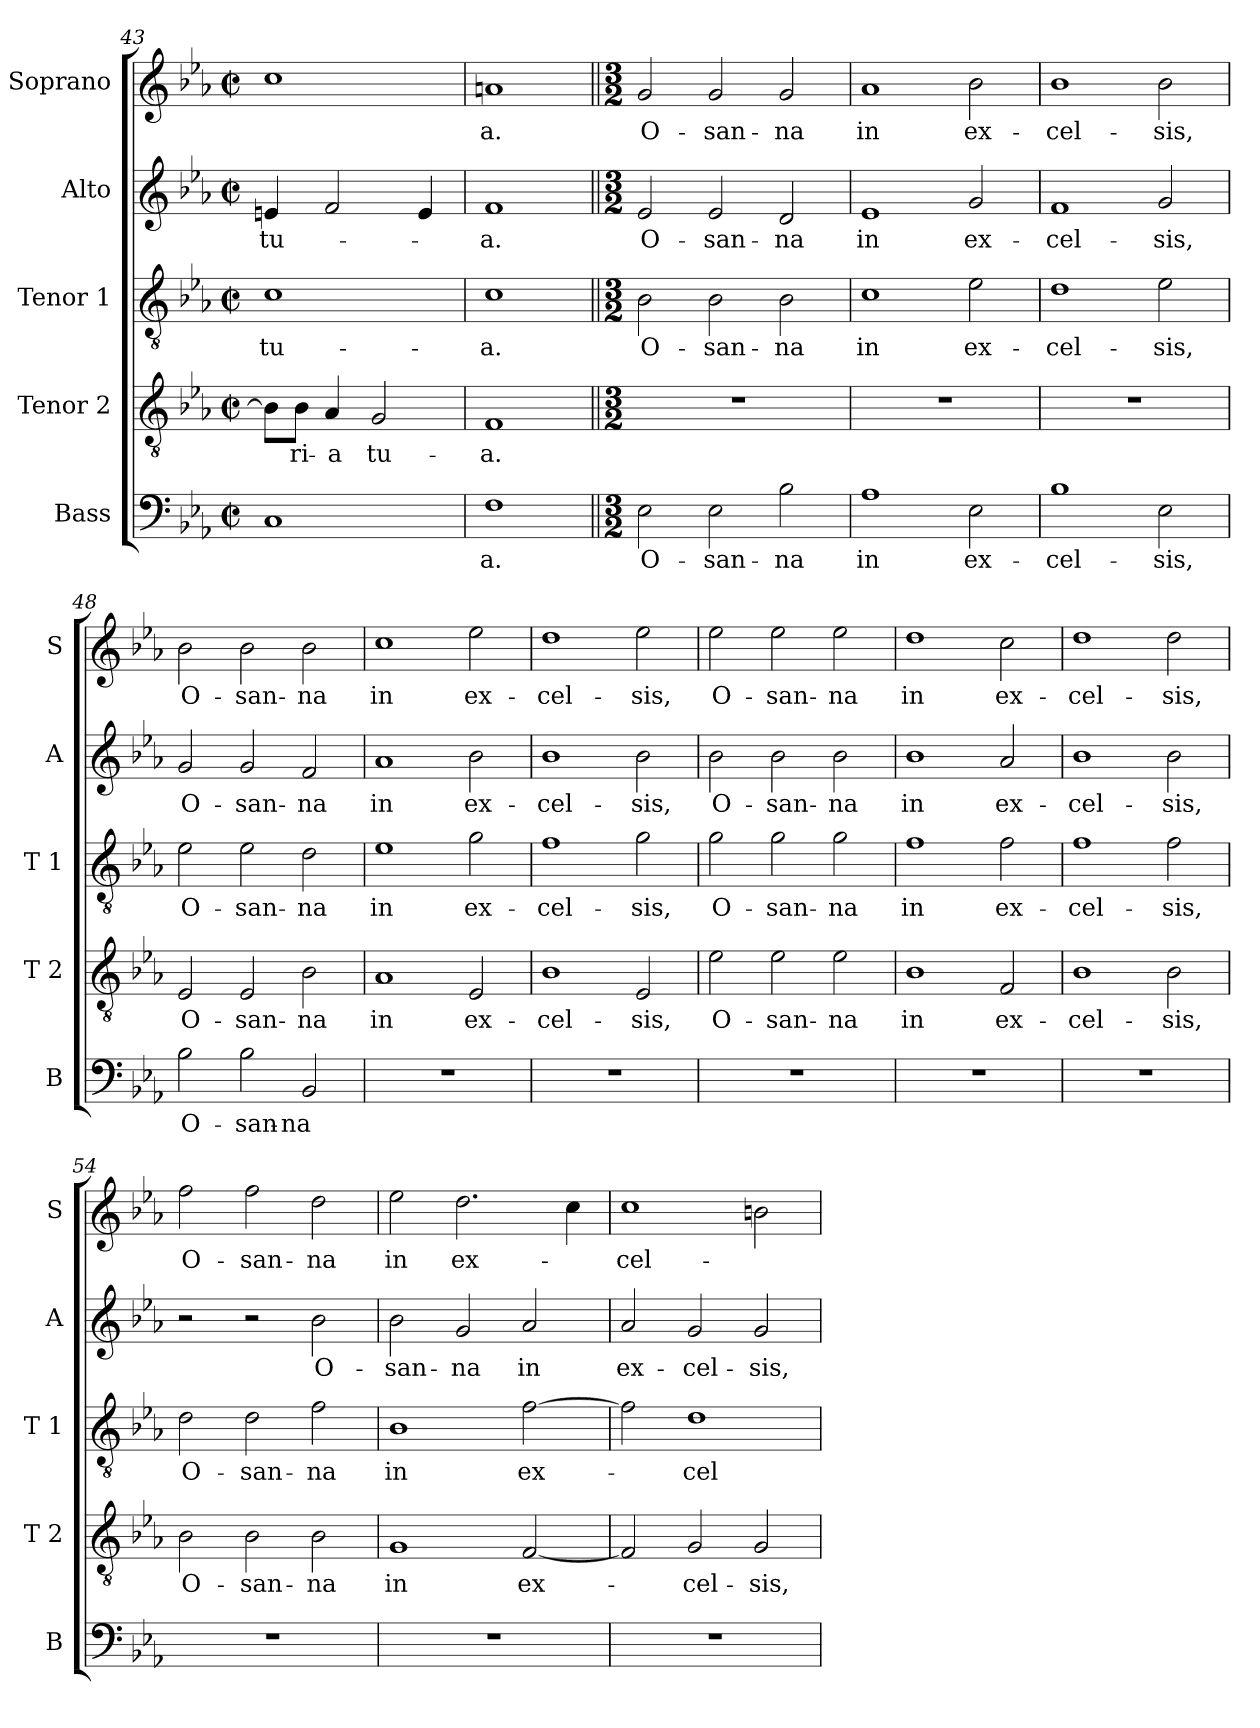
**kern	**text	**kern	**text	**kern	**text	**kern	**text	**kern	**text
*part5	*part5	*part4	*part4	*part3	*part3	*part2	*part2	*part1	*part1
*staff5	*staff5	*staff4	*staff4	*staff3	*staff3	*staff2	*staff2	*staff1	*staff1
*I"Bass	*	*I"Tenor 2	*	*I"Tenor 1	*	*I"Alto	*	*I"Soprano	*
*I'B	*	*I'T 2	*	*I'T 1	*	*I'A	*	*I'S	*
*clefF4	*	*clefGv2	*	*clefGv2	*	*clefG2	*	*clefG2	*
*k[b-e-a-]	*	*k[b-e-a-]	*	*k[b-e-a-]	*	*k[b-e-a-]	*	*k[b-e-a-]	*
*E-:	*	*E-:	*	*E-:	*	*E-:	*	*E-:	*
*M2/2	*	*M2/2	*	*M2/2	*	*M2/2	*	*M2/2	*
*met(c|)	*	*met(c|)	*	*met(c|)	*	*met(c|)	*	*met(c|)	*
=43	=43	=43	=43	=43	=43	=43	=43	=43	=43
!	!	!	!	!	!LO:LY:b	!	!LO:LY:b	!	!
1C	.	8B-\L]	.	1c	tu-	4en/	tu-	1cc	.
!	!	!	!LO:LY:b	!	!	!	!	!	!
.	.	8B-\J	-ri-	.	.	.	.	.	.
!	!	!	!LO:LY:b	!	!	!	!	!	!
.	.	4A-/	-a	.	.	2f/	.	.	.
!	!	!	!LO:LY:b	!	!	!	!	!	!
.	.	2G/	tu-	.	.	.	.	.	.
.	.	.	.	.	.	4e/	.	.	.
=44	=44	=44	=44	=44	=44	=44	=44	=44	=44
!	!LO:LY:b	!	!LO:LY:b	!	!LO:LY:b	!	!LO:LY:b	!	!LO:LY:b
1F	-a.	1F	-a.	1c	-a.	1f	-a.	1an	-a.
=45||	=45||	=45||	=45||	=45||	=45||	=45||	=45||	=45||	=45||
*M3/2	*	*M3/2	*	*M3/2	*	*M3/2	*	*M3/2	*
!	!LO:LY:b	!	!	!	!LO:LY:b	!	!LO:LY:b	!	!LO:LY:b
2E-\	O-	1.r	.	2B-\	O-	2e-/	O-	2g/	O-
!	!LO:LY:b	!	!	!	!LO:LY:b	!	!LO:LY:b	!	!LO:LY:b
2E-\	-san-	.	.	2B-\	-san-	2e-/	-san-	2g/	-san-
!	!LO:LY:b	!	!	!	!LO:LY:b	!	!LO:LY:b	!	!LO:LY:b
2B-\	-na	.	.	2B-\	-na	2d/	-na	2g/	-na
!!LO:PB:g=z
=46	=46	=46	=46	=46	=46	=46	=46	=46	=46
!	!LO:LY:b	!	!	!	!LO:LY:b	!	!LO:LY:b	!	!LO:LY:b
1A-	in	1.r	.	1c	in	1e-	in	1a-	in
!	!LO:LY:b	!	!	!	!LO:LY:b	!	!LO:LY:b	!	!LO:LY:b
2E-\	ex-	.	.	2e-\	ex-	2g/	ex-	2b-\	ex-
=47	=47	=47	=47	=47	=47	=47	=47	=47	=47
!	!LO:LY:b	!	!	!	!LO:LY:b	!	!LO:LY:b	!	!LO:LY:b
1B-	-cel-	1.r	.	1d	-cel-	1f	-cel-	1b-	-cel-
!	!LO:LY:b	!	!	!	!LO:LY:b	!	!LO:LY:b	!	!LO:LY:b
2E-\	-sis,	.	.	2e-\	-sis,	2g/	-sis,	2b-\	-sis,
=48	=48	=48	=48	=48	=48	=48	=48	=48	=48
!	!LO:LY:b	!	!LO:LY:b	!	!LO:LY:b	!	!LO:LY:b	!	!LO:LY:b
2B-\	O-	2E-/	O-	2e-\	O-	2g/	O-	2b-\	O-
!	!LO:LY:b	!	!LO:LY:b	!	!LO:LY:b	!	!LO:LY:b	!	!LO:LY:b
2B-\	-san-	2E-/	-san-	2e-\	-san-	2g/	-san-	2b-\	-san-
!	!LO:LY:b	!	!LO:LY:b	!	!LO:LY:b	!	!LO:LY:b	!	!LO:LY:b
2BB-/	-na	2B-\	-na	2d\	-na	2f/	-na	2b-\	-na
=49	=49	=49	=49	=49	=49	=49	=49	=49	=49
!	!	!	!LO:LY:b	!	!LO:LY:b	!	!LO:LY:b	!	!LO:LY:b
1.r	.	1A-	in	1e-	in	1a-	in	1cc	in
!	!	!	!LO:LY:b	!	!LO:LY:b	!	!LO:LY:b	!	!LO:LY:b
.	.	2E-/	ex-	2g\	ex-	2b-\	ex-	2ee-\	ex-
=50	=50	=50	=50	=50	=50	=50	=50	=50	=50
!	!	!	!LO:LY:b	!	!LO:LY:b	!	!LO:LY:b	!	!LO:LY:b
1.r	.	1B-	-cel-	1f	-cel-	1b-	-cel-	1dd	-cel-
!	!	!	!LO:LY:b	!	!LO:LY:b	!	!LO:LY:b	!	!LO:LY:b
.	.	2E-/	-sis,	2g\	-sis,	2b-\	-sis,	2ee-\	-sis,
=51	=51	=51	=51	=51	=51	=51	=51	=51	=51
!	!	!	!LO:LY:b	!	!LO:LY:b	!	!LO:LY:b	!	!LO:LY:b
1.r	.	2e-\	O-	2g\	O-	2b-\	O-	2ee-\	O-
!	!	!	!LO:LY:b	!	!LO:LY:b	!	!LO:LY:b	!	!LO:LY:b
.	.	2e-\	-san-	2g\	-san-	2b-\	-san-	2ee-\	-san-
!	!	!	!LO:LY:b	!	!LO:LY:b	!	!LO:LY:b	!	!LO:LY:b
.	.	2e-\	-na	2g\	-na	2b-\	-na	2ee-\	-na
!!LO:LB:g=z
=52	=52	=52	=52	=52	=52	=52	=52	=52	=52
!	!	!	!LO:LY:b	!	!LO:LY:b	!	!LO:LY:b	!	!LO:LY:b
1.r	.	1B-	in	1f	in	1b-	in	1dd	in
!	!	!	!LO:LY:b	!	!LO:LY:b	!	!LO:LY:b	!	!LO:LY:b
.	.	2F/	ex-	2f\	ex-	2a-/	ex-	2cc\	ex-
=53	=53	=53	=53	=53	=53	=53	=53	=53	=53
!	!	!	!LO:LY:b	!	!LO:LY:b	!	!LO:LY:b	!	!LO:LY:b
1.r	.	1B-	-cel-	1f	-cel-	1b-	-cel-	1dd	-cel-
!	!	!	!LO:LY:b	!	!LO:LY:b	!	!LO:LY:b	!	!LO:LY:b
.	.	2B-\	-sis,	2f\	-sis,	2b-\	-sis,	2dd\	-sis,
=54	=54	=54	=54	=54	=54	=54	=54	=54	=54
!	!	!	!LO:LY:b	!	!LO:LY:b	!	!	!	!LO:LY:b
1.r	.	2B-\	O-	2d\	O-	2r	.	2ff\	O-
!	!	!	!LO:LY:b	!	!LO:LY:b	!	!	!	!LO:LY:b
.	.	2B-\	-san-	2d\	-san-	2r	.	2ff\	-san-
!	!	!	!LO:LY:b	!	!LO:LY:b	!	!LO:LY:b	!	!LO:LY:b
.	.	2B-\	-na	2f\	-na	2b-\	O-	2dd\	-na
=55	=55	=55	=55	=55	=55	=55	=55	=55	=55
!	!	!	!LO:LY:b	!	!LO:LY:b	!	!LO:LY:b	!	!LO:LY:b
1.r	.	1G	in	1B-	in	2b-\	-san-	2ee-\	in
!	!	!	!	!	!	!	!LO:LY:b	!	!LO:LY:b
.	.	.	.	.	.	2g/	-na	2.dd\	ex-
!	!	!	!LO:LY:b	!	!LO:LY:b	!	!LO:LY:b	!	!
.	.	[2F/	ex-	[2f\	ex-	2a-/	in	.	.
.	.	.	.	.	.	.	.	4cc\	.
=56	=56	=56	=56	=56	=56	=56	=56	=56	=56
!	!	!	!	!	!	!	!LO:LY:b	!	!LO:LY:b
1.r	.	2F/]	.	2f\]	.	2a-/	ex-	1cc	-cel-
!	!	!	!LO:LY:b	!	!LO:LY:b	!	!LO:LY:b	!	!
.	.	2G/	-cel-	1d	-cel-	2g/	-cel-	.	.
!	!	!	!LO:LY:b	!	!	!	!LO:LY:b	!	!
.	.	2G/	-sis,	.	.	2g/	-sis,	2bn\	.
=	=	=	=	=	=	=	=	=	=
*-	*-	*-	*-	*-	*-	*-	*-	*-	*-
